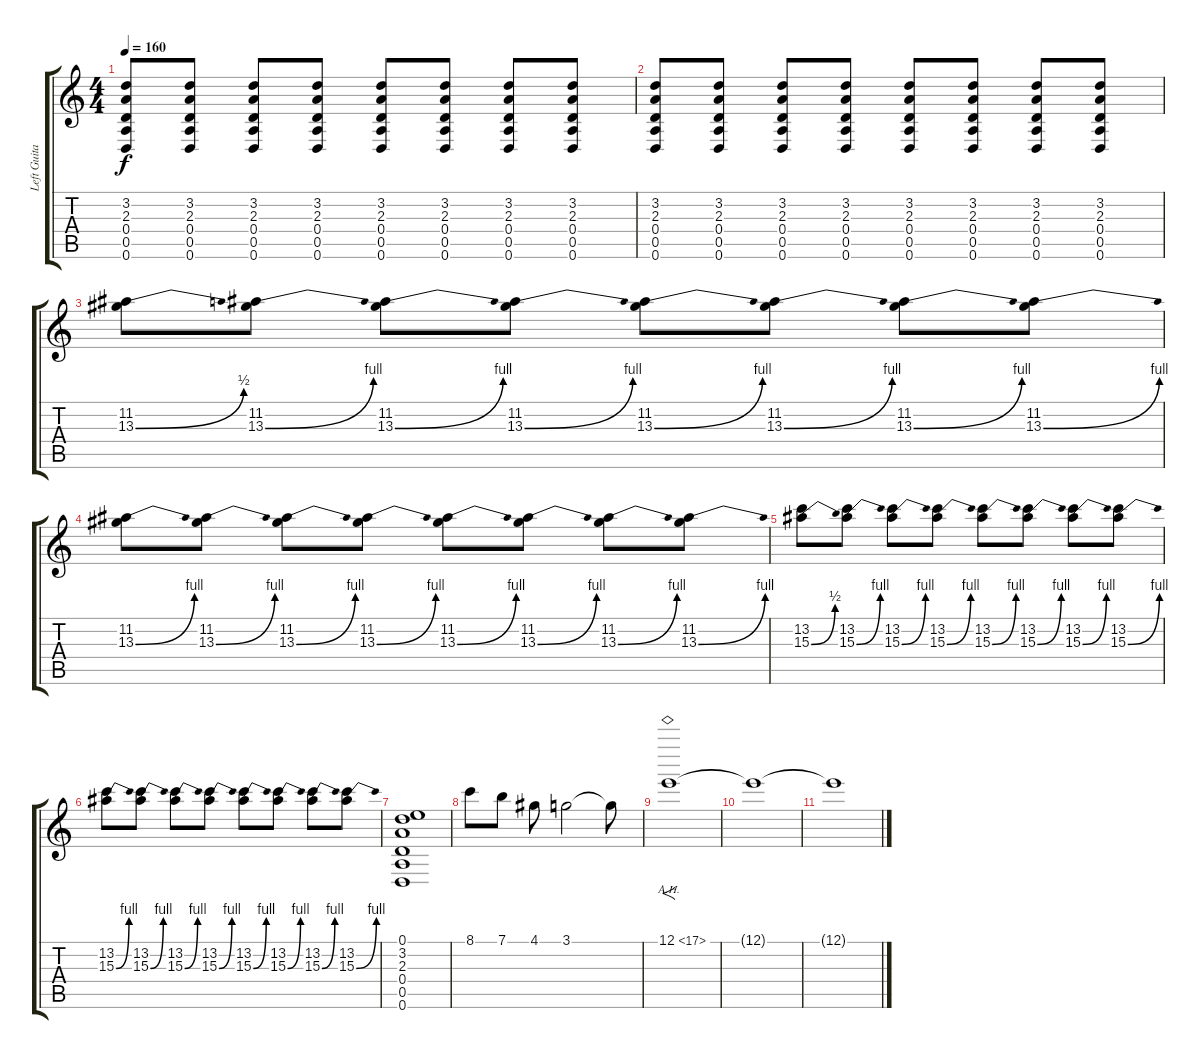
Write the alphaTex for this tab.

\track ("Left Guitar" "Left Guita") {instrument distortionguitar}
\staff {score tabs}
\tuning (E4 B3 G3 D3 A2 D2) {hide}
\ts (4 4)
\tempo 160
\clef g2
\ks c
(3.2 2.3 0.4 0.5 0.6).8{dy f} (3.2 2.3 0.4 0.5 0.6).8 (3.2 2.3 0.4 0.5 0.6).8 (3.2 2.3 0.4 0.5 0.6).8 (3.2 2.3 0.4 0.5 0.6).8 (3.2 2.3 0.4 0.5 0.6).8 (3.2 2.3 0.4 0.5 0.6).8 (3.2 2.3 0.4 0.5 0.6).8 |
(3.2 2.3 0.4 0.5 0.6).8 (3.2 2.3 0.4 0.5 0.6).8 (3.2 2.3 0.4 0.5 0.6).8 (3.2 2.3 0.4 0.5 0.6).8 (3.2 2.3 0.4 0.5 0.6).8 (3.2 2.3 0.4 0.5 0.6).8 (3.2 2.3 0.4 0.5 0.6).8 (3.2 2.3 0.4 0.5 0.6).8 |
(11.2 13.3{be (bend 0 0 60 2)}).8 (11.2 13.3{be (bend 0 0 60 4)}).8 (11.2 13.3{be (bend 0 0 60 4)}).8 (11.2 13.3{be (bend 0 0 60 4)}).8 (11.2 13.3{be (bend 0 0 60 4)}).8 (11.2 13.3{be (bend 0 0 60 4)}).8 (11.2 13.3{be (bend 0 0 60 4)}).8 (11.2 13.3{be (bend 0 0 60 4)}).8 |
(11.2 13.3{be (bend 0 0 60 4)}).8 (11.2 13.3{be (bend 0 0 60 4)}).8 (11.2 13.3{be (bend 0 0 60 4)}).8 (11.2 13.3{be (bend 0 0 60 4)}).8 (11.2 13.3{be (bend 0 0 60 4)}).8 (11.2 13.3{be (bend 0 0 60 4)}).8 (11.2 13.3{be (bend 0 0 60 4)}).8 (11.2 13.3{be (bend 0 0 60 4)}).8 |
(13.2 15.3{be (bend 0 0 60 2)}).8 (13.2 15.3{be (bend 0 0 60 4)}).8 (13.2 15.3{be (bend 0 0 60 4)}).8 (13.2 15.3{be (bend 0 0 60 4)}).8 (13.2 15.3{be (bend 0 0 60 4)}).8 (13.2 15.3{be (bend 0 0 60 4)}).8 (13.2 15.3{be (bend 0 0 60 4)}).8 (13.2 15.3{be (bend 0 0 60 4)}).8 |
(13.2 15.3{be (bend 0 0 60 4)}).8 (13.2 15.3{be (bend 0 0 60 4)}).8 (13.2 15.3{be (bend 0 0 60 4)}).8 (13.2 15.3{be (bend 0 0 60 4)}).8 (13.2 15.3{be (bend 0 0 60 4)}).8 (13.2 15.3{be (bend 0 0 60 4)}).8 (13.2 15.3{be (bend 0 0 60 4)}).8 (13.2 15.3{be (bend 0 0 60 4)}).8 |
(0.1 3.2 2.3 0.4 0.5 0.6).1 |
8.1.8 7.1.8 4.1.8 3.1.2 3.1{t}.8 |
12.1{ah 5}.1{f} |
12.1{t}.1 |
12.1{t}.1
